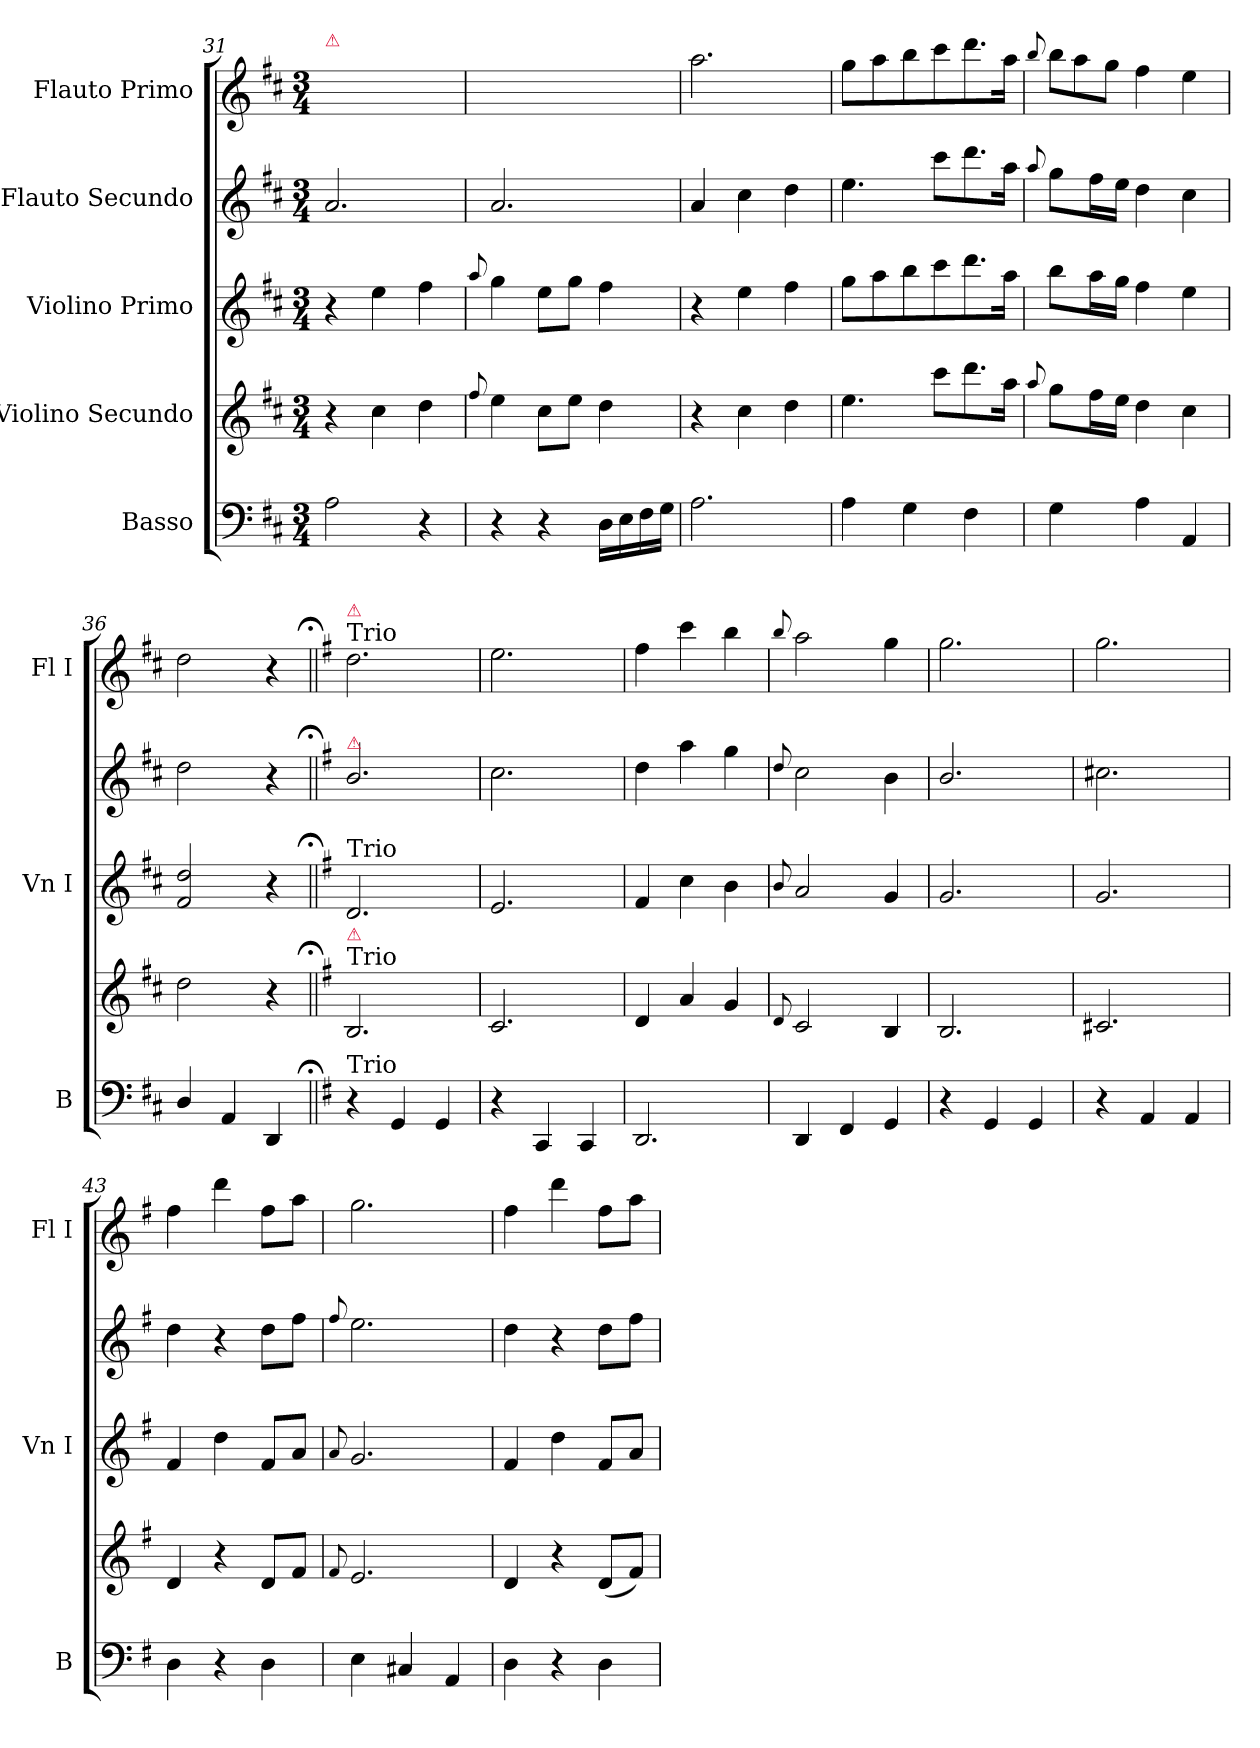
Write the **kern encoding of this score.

**kern	**kern	**kern	**dynam	**kern	**kern
*part5	*part4	*part3	*part3	*part2	*part1
*staff5	*staff4	*staff3	*staff3	*staff2	*staff1
*I"Basso	*I"Violino Secundo	*I"Violino Primo	*	*I"Flauto Secundo	*I"Flauto Primo
*I'B	*	*I'Vn I	*	*	*I'Fl I
*clefF4	*clefG2	*clefG2	*	*clefG2	*clefG2
*k[f#c#]	*k[f#c#]	*k[f#c#]	*	*k[f#c#]	*k[f#c#]
*D:	*D:	*D:	*	*D:	*D:
*M3/4	*M3/4	*M3/4	*	*M3/4	*M3/4
=31	=31	=31	=31	=31	=31
!	!	!	!	!	!LO:TX:a:color=crimson:t=⚠
2A\	4r	4r	.	2.a/	2.aa\yy
.	4cc#\	4ee\	.	.	.
4r	4dd\	4ff#\	.	.	.
=32	=32	=32	=32	=32	=32
.	8qqff#/	8qqaa/	.	.	.
4r	4ee\	4gg\	.	2.a/	2.aa\yy
4r	8cc#\L	8ee\L	.	.	.
.	8ee\J	8gg\J	.	.	.
16D\LL	4dd\	4ff#\	.	.	.
16E\	.	.	.	.	.
16F#\	.	.	.	.	.
16G\JJ	.	.	.	.	.
=33	=33	=33	=33	=33	=33
2.A\	4r	4r	.	4a/	2.aa\
.	4cc#\	4ee\	.	4cc#\	.
.	4dd\	4ff#\	.	4dd\	.
=34	=34	=34	=34	=34	=34
4A\	4.ee\	8gg\L	.	4.ee\	8gg\L
.	.	8aa\	.	.	8aa\
4G\	.	8bb\	.	.	8bb\
.	8ccc#\L	8ccc#\	.	8ccc#\L	8ccc#\
4F#\	8.ddd\	8.ddd\	.	8.ddd\	8.ddd\
.	16aa\Jk	16aa\Jk	.	16aa\Jk	16aa\Jk
=35	=35	=35	=35	=35	=35
.	8qqaa/	.	.	8qqaa/	8qqbb/
*	*	*	*	*	*Xtuplet
4G\	8gg\L	8bb\L	.	8gg\L	12bb\L
.	.	.	.	.	12aa\
.	16ff#\L	16aa\L	.	16ff#\L	.
.	.	.	.	.	12gg\J
.	16ee\JJ	16gg\JJ	.	16ee\JJ	.
4A\	4dd\	4ff#\	.	4dd\	4ff#\
4AA/	4cc#\	4ee\	.	4cc#\	4ee\
=36	=36	=36	=36	=36	=36
4D/	2dd\	2f#/ 2dd/	.	2dd\	2dd\
4AA/	.	.	.	.	.
4DD/	4r	4r	.	4r	4r
=37||;	=37||;	=37||;	=37||;	=37||;	=37||;
*k[f#]	*k[f#]	*k[f#]	*	*k[f#]	*k[f#]
*G:	*G:	*G:	*	*G:	*G:
!	!	!	!	!	!LO:TX:a:t=Trio
!	!	!	!	!	!LO:TX:a:color=crimson:t=⚠
!	!	!	!	!LO:TX:a:color=crimson:t=⚠	!
!	!	!LO:TX:a:t=Trio	!	!	!
!	!LO:TX:a:t=Trio	!	!	!	!
!	!LO:TX:a:color=crimson:t=⚠	!	!	!	!
!LO:TX:a:t=Trio	!	!	!	!	!
!	!	!	!LO:DY:a	!	!
4r	2.B/	2.d/	Sem&colon; Piano	2.b/	2.dd\
4GG/	.	.	.	.	.
4GG/	.	.	.	.	.
=38	=38	=38	=38	=38	=38
4r	2.c/	2.e/	.	2.cc\	2.ee\
4CC/	.	.	.	.	.
4CC/	.	.	.	.	.
=39	=39	=39	=39	=39	=39
2.DD/	4d/	4f#/	.	4dd\	4ff#\
.	4a/	4cc\	.	4aa\	4ccc\
.	4g/	4b\	.	4gg\	4bb\
=40	=40	=40	=40	=40	=40
.	8qqd/	8qqb/	.	8qqdd/	8qqbb/
4DD/	2c/	2a/	.	2cc\	2aa\
4FF#/	.	.	.	.	.
4GG/	4B/	4g/	.	4b\	4gg\
=41	=41	=41	=41	=41	=41
4r	2.B/	2.g/	.	2.b/	2.gg\
4GG/	.	.	.	.	.
4GG/	.	.	.	.	.
=42	=42	=42	=42	=42	=42
4r	2.c#X/	2.g/	.	2.cc#X\	2.gg\
4AA/	.	.	.	.	.
4AA/	.	.	.	.	.
=43	=43	=43	=43	=43	=43
4D\	4d/	4f#/	.	4dd\	4ff#\
4r	4r	4dd\	.	4r	4ddd\
4D\	8d/L	8f#/L	.	8dd\L	8ff#\L
.	8f#/J	8a/J	.	8ff#\J	8aa\J
=44	=44	=44	=44	=44	=44
.	8qqf#/	8qqa/	.	8qqff#/	.
4E\	2.e/	2.g/	.	2.ee\	2.gg\
4C#X/	.	.	.	.	.
4AA/	.	.	.	.	.
=45	=45	=45	=45	=45	=45
4D\	4d/	4f#/	.	4dd\	4ff#\
4r	4r	4dd\	.	4r	4ddd\
4D\	(8d/L	8f#/L	.	8dd\L	8ff#\L
.	8f#/J)	8a/J	.	8ff#\J	8aa\J
=	=	=	=	=	=
*-	*-	*-	*-	*-	*-
